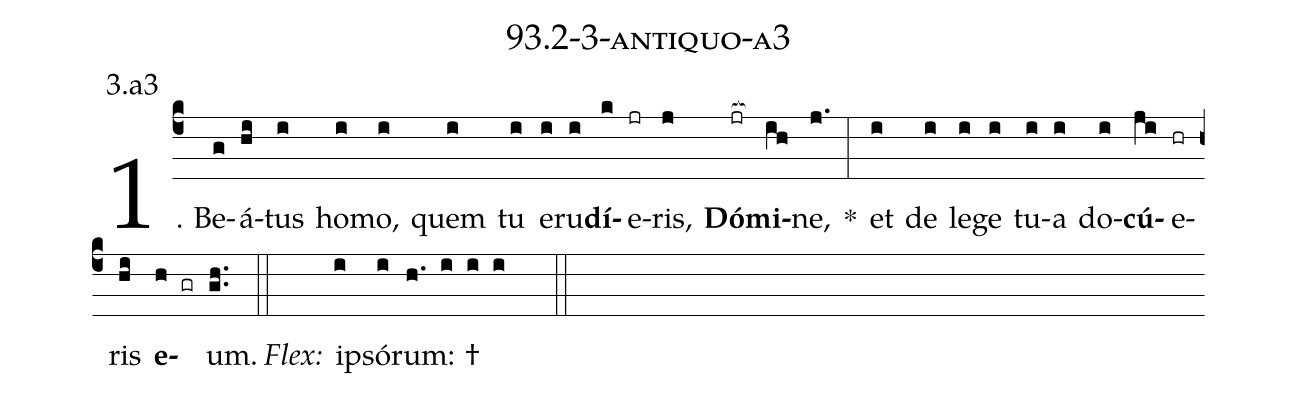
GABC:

name: 93.2-3-antiquo-a3;
annotation: 3.a3;
%%
(c4)1. Be(g)á(hi)tus(i) ho(i)mo,(i) quem(i) tu(i) e(i)ru(i)<b>dí</b>(k)e(jr)ris,(j) <b>Dó</b>(jr[ocb:1{])<b>mi</b>(ih[ocb:0}])ne,(j.) *(:) et(i) de(i) le(i)ge(i) tu(i)a(i) do(i)<b>cú</b>(ji)e(hr)ris(hi) <b>e</b>(h gr)um.(gh..) (::)
<i>Flex:</i>()  ip(i)só(i)rum: †(h. i i i  ::)

%E(i) u(i) o(ji) u(hi) a(h) e.(gh..) (::)
